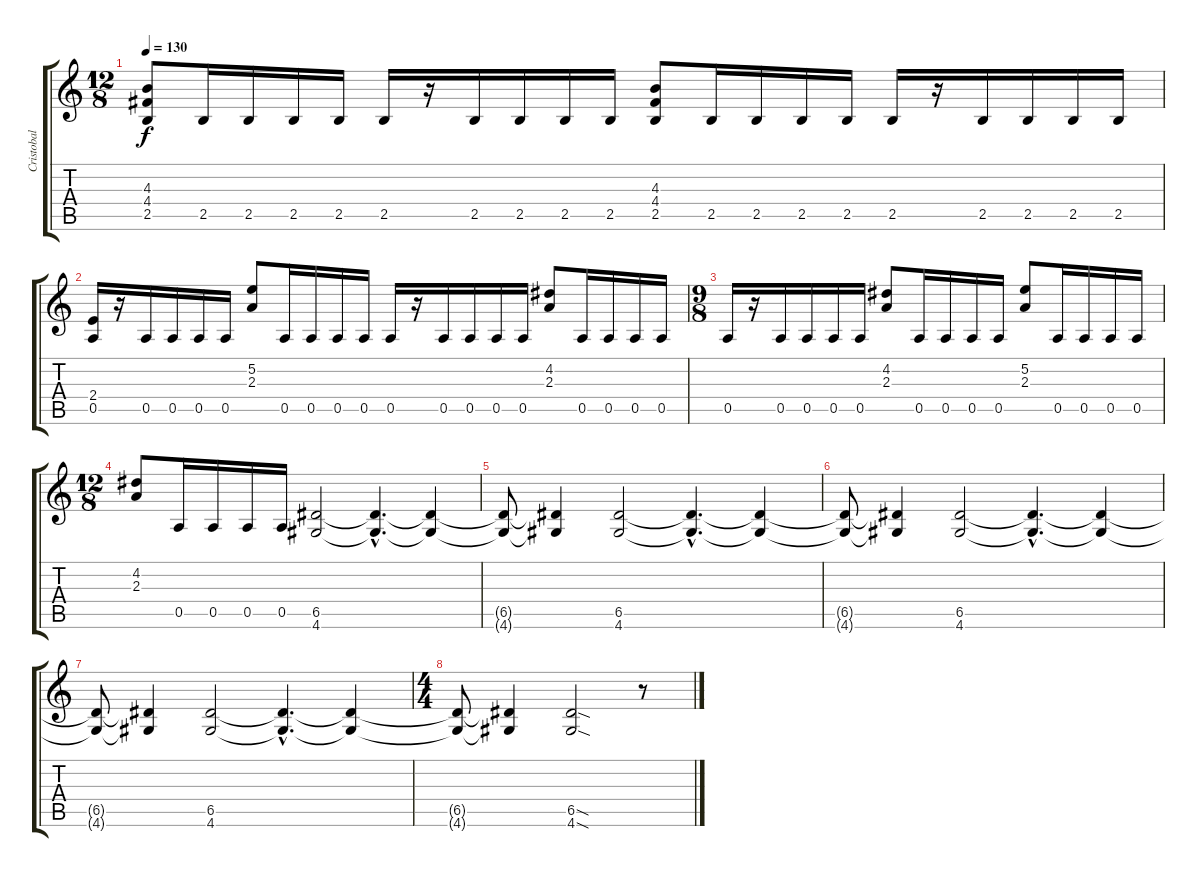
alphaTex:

\track ("Cristobal" "Cristobal") {instrument distortionguitar}
\staff {score tabs}
\tuning (E4 B3 G3 D3 A2 E2) {hide}
\ts (12 8)
\tempo 130
\clef g2
\ks c
(4.3 4.4 2.5).8{dy f} 2.5.16 2.5.16 2.5.16 2.5.16 2.5.16 r.16 2.5.16 2.5.16 2.5.16 2.5.16 (4.3 4.4 2.5).8 2.5.16 2.5.16 2.5.16 2.5.16 2.5.16 r.16 2.5.16 2.5.16 2.5.16 2.5.16 |
(2.4 0.5).16 r.16 0.5.16 0.5.16 0.5.16 0.5.16 (5.2 2.3).8 0.5.16 0.5.16 0.5.16 0.5.16 0.5.16 r.16 0.5.16 0.5.16 0.5.16 0.5.16 (4.2 2.3).8 0.5.16 0.5.16 0.5.16 0.5.16 |
\ts (9 8)
0.5.16 r.16 0.5.16 0.5.16 0.5.16 0.5.16 (4.2 2.3).8 0.5.16 0.5.16 0.5.16 0.5.16 (5.2 2.3).8 0.5.16 0.5.16 0.5.16 0.5.16 |
\ts (12 8)
(4.2 2.3).8 0.5.16 0.5.16 0.5.16 0.5.16 (6.5 4.6).2 (6.5{hac t} 4.6{hac t}).4{d} (6.5{t} 4.6{t}).4 |
(6.5{t} 4.6{t}).8 (6.5{t} 4.6{t}).4 (6.5 4.6).2 (6.5{hac t} 4.6{hac t}).4{d} (6.5{t} 4.6{t}).4 |
(6.5{t} 4.6{t}).8 (6.5{t} 4.6{t}).4 (6.5 4.6).2 (6.5{hac t} 4.6{hac t}).4{d} (6.5{t} 4.6{t}).4 |
(6.5{t} 4.6{t}).8 (6.5{t} 4.6{t}).4 (6.5 4.6).2 (6.5{hac t} 4.6{hac t}).4{d} (6.5{t} 4.6{t}).4 |
\ts (4 4)
(6.5{t} 4.6{t}).8 (6.5{t} 4.6{t}).4 (6.5{sod} 4.6{sod}).2 r.8
